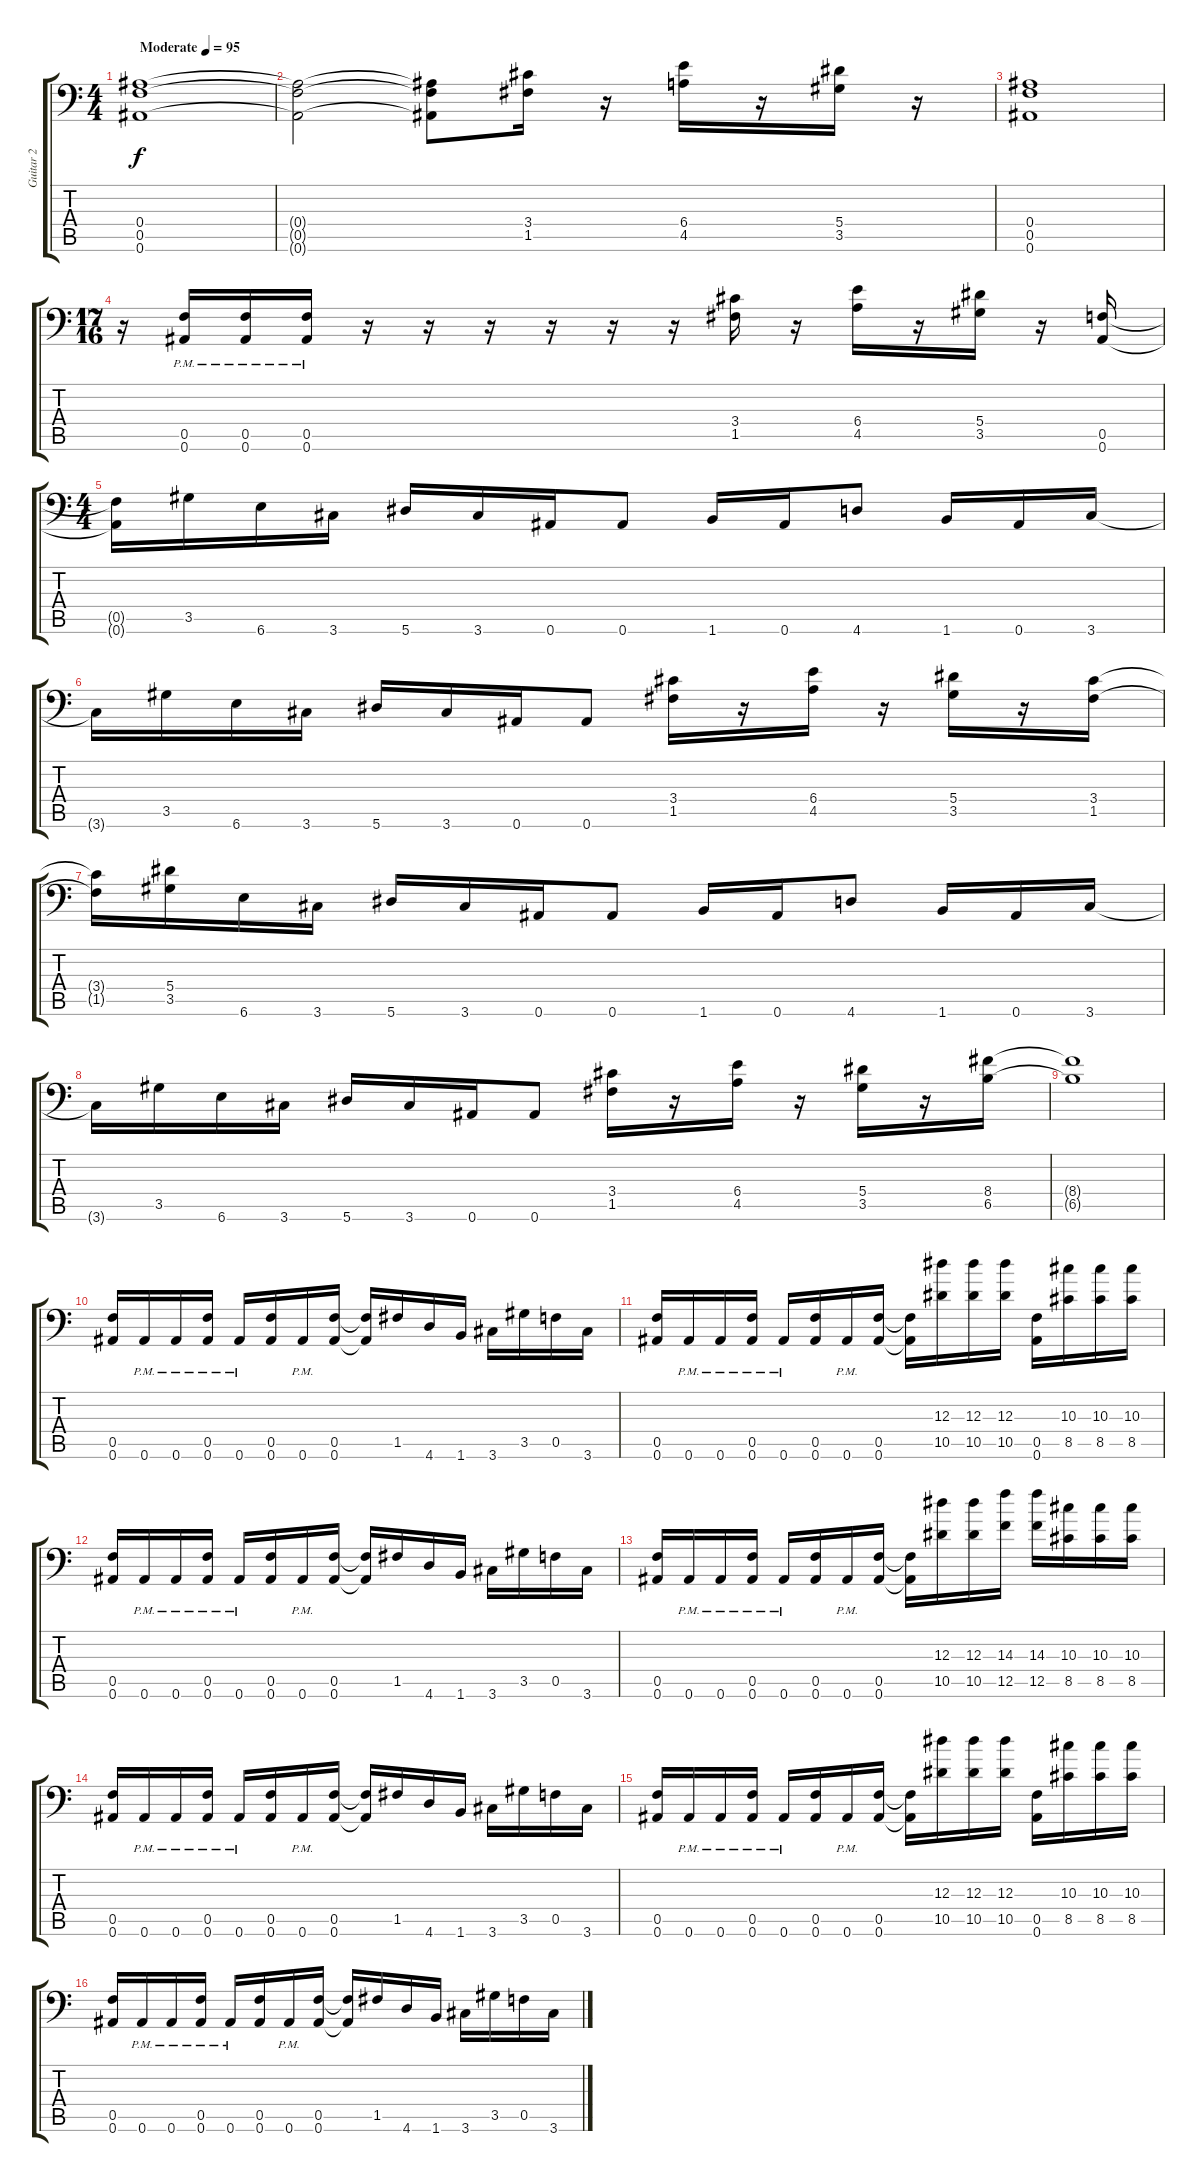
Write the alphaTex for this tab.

\track ("Guitar 2" "Guitar 2") {instrument distortionguitar}
\staff {score tabs}
\tuning (C4 G3 Eb3 Bb2 F2 Bb1) {hide}
\ts (4 4)
\tempo (95 "Moderate")
\clef f4
\ks c
(0.4 0.5 0.6).1{dy f instrument distortionguitar} |
(0.4{t} 0.5{t} 0.6{t}).2 (0.4{t} 0.5{t} 0.6{t}).8 (3.4 1.5).16 r.16 (6.4 4.5).16 r.16 (5.4 3.5).16 r.16 |
(0.4 0.5 0.6).1 |
\ts (17 16)
r.16 (0.5{pm} 0.6{pm}).16 (0.5{pm} 0.6{pm}).16 (0.5{pm} 0.6{pm}).16 r.16 r.16 r.16 r.16 r.16 r.16 (3.4 1.5).16 r.16 (6.4 4.5).16 r.16 (5.4 3.5).16 r.16 (0.5 0.6).16 |
\ts (4 4)
(0.5{t} 0.6{t}).16 3.5.16 6.6.16 3.6.16 5.6.16 3.6.16 0.6.16 0.6.8 1.6.16 0.6.16 4.6.8 1.6.16 0.6.16 3.6.16 |
3.6{t}.16 3.5.16 6.6.16 3.6.16 5.6.16 3.6.16 0.6.16 0.6.8 (3.4 1.5).16 r.16 (6.4 4.5).16 r.16 (5.4 3.5).16 r.16 (3.4 1.5).16 |
(3.4{t} 1.5{t}).16 (5.4 3.5).16 6.6.16 3.6.16 5.6.16 3.6.16 0.6.16 0.6.8 1.6.16 0.6.16 4.6.8 1.6.16 0.6.16 3.6.16 |
3.6{t}.16 3.5.16 6.6.16 3.6.16 5.6.16 3.6.16 0.6.16 0.6.8 (3.4 1.5).16 r.16 (6.4 4.5).16 r.16 (5.4 3.5).16 r.16 (8.4 6.5).16 |
(8.4{t} 6.5{t}).1 |
(0.5 0.6).16 0.6{pm}.16 0.6{pm}.16 (0.5 0.6{pm}).16 0.6{pm}.16 (0.5 0.6).16 0.6{pm}.16 (0.5 0.6).16 (0.5{t} 0.6{t}).16 1.5.16 4.6.16 1.6.16 3.6.16 3.5.16 0.5.16 3.6.16 |
(0.5 0.6).16 0.6{pm}.16 0.6{pm}.16 (0.5 0.6{pm}).16 0.6{pm}.16 (0.5 0.6).16 0.6{pm}.16 (0.5 0.6).16 (0.5{t} 0.6{t}).16 (12.3 10.5).16 (12.3 10.5).16 (12.3 10.5).16 (0.5 0.6).16 (10.3 8.5).16 (10.3 8.5).16 (10.3 8.5).16 |
(0.5 0.6).16 0.6{pm}.16 0.6{pm}.16 (0.5 0.6{pm}).16 0.6{pm}.16 (0.5 0.6).16 0.6{pm}.16 (0.5 0.6).16 (0.5{t} 0.6{t}).16 1.5.16 4.6.16 1.6.16 3.6.16 3.5.16 0.5.16 3.6.16 |
(0.5 0.6).16 0.6{pm}.16 0.6{pm}.16 (0.5 0.6{pm}).16 0.6{pm}.16 (0.5 0.6).16 0.6{pm}.16 (0.5 0.6).16 (0.5{t} 0.6{t}).16 (12.3 10.5).16 (12.3 10.5).16 (14.3 12.5).16 (14.3 12.5).16 (10.3 8.5).16 (10.3 8.5).16 (10.3 8.5).16 |
(0.5 0.6).16 0.6{pm}.16 0.6{pm}.16 (0.5 0.6{pm}).16 0.6{pm}.16 (0.5 0.6).16 0.6{pm}.16 (0.5 0.6).16 (0.5{t} 0.6{t}).16 1.5.16 4.6.16 1.6.16 3.6.16 3.5.16 0.5.16 3.6.16 |
(0.5 0.6).16 0.6{pm}.16 0.6{pm}.16 (0.5 0.6{pm}).16 0.6{pm}.16 (0.5 0.6).16 0.6{pm}.16 (0.5 0.6).16 (0.5{t} 0.6{t}).16 (12.3 10.5).16 (12.3 10.5).16 (12.3 10.5).16 (0.5 0.6).16 (10.3 8.5).16 (10.3 8.5).16 (10.3 8.5).16 |
(0.5 0.6).16 0.6{pm}.16 0.6{pm}.16 (0.5 0.6{pm}).16 0.6{pm}.16 (0.5 0.6).16 0.6{pm}.16 (0.5 0.6).16 (0.5{t} 0.6{t}).16 1.5.16 4.6.16 1.6.16 3.6.16 3.5.16 0.5.16 3.6.16
